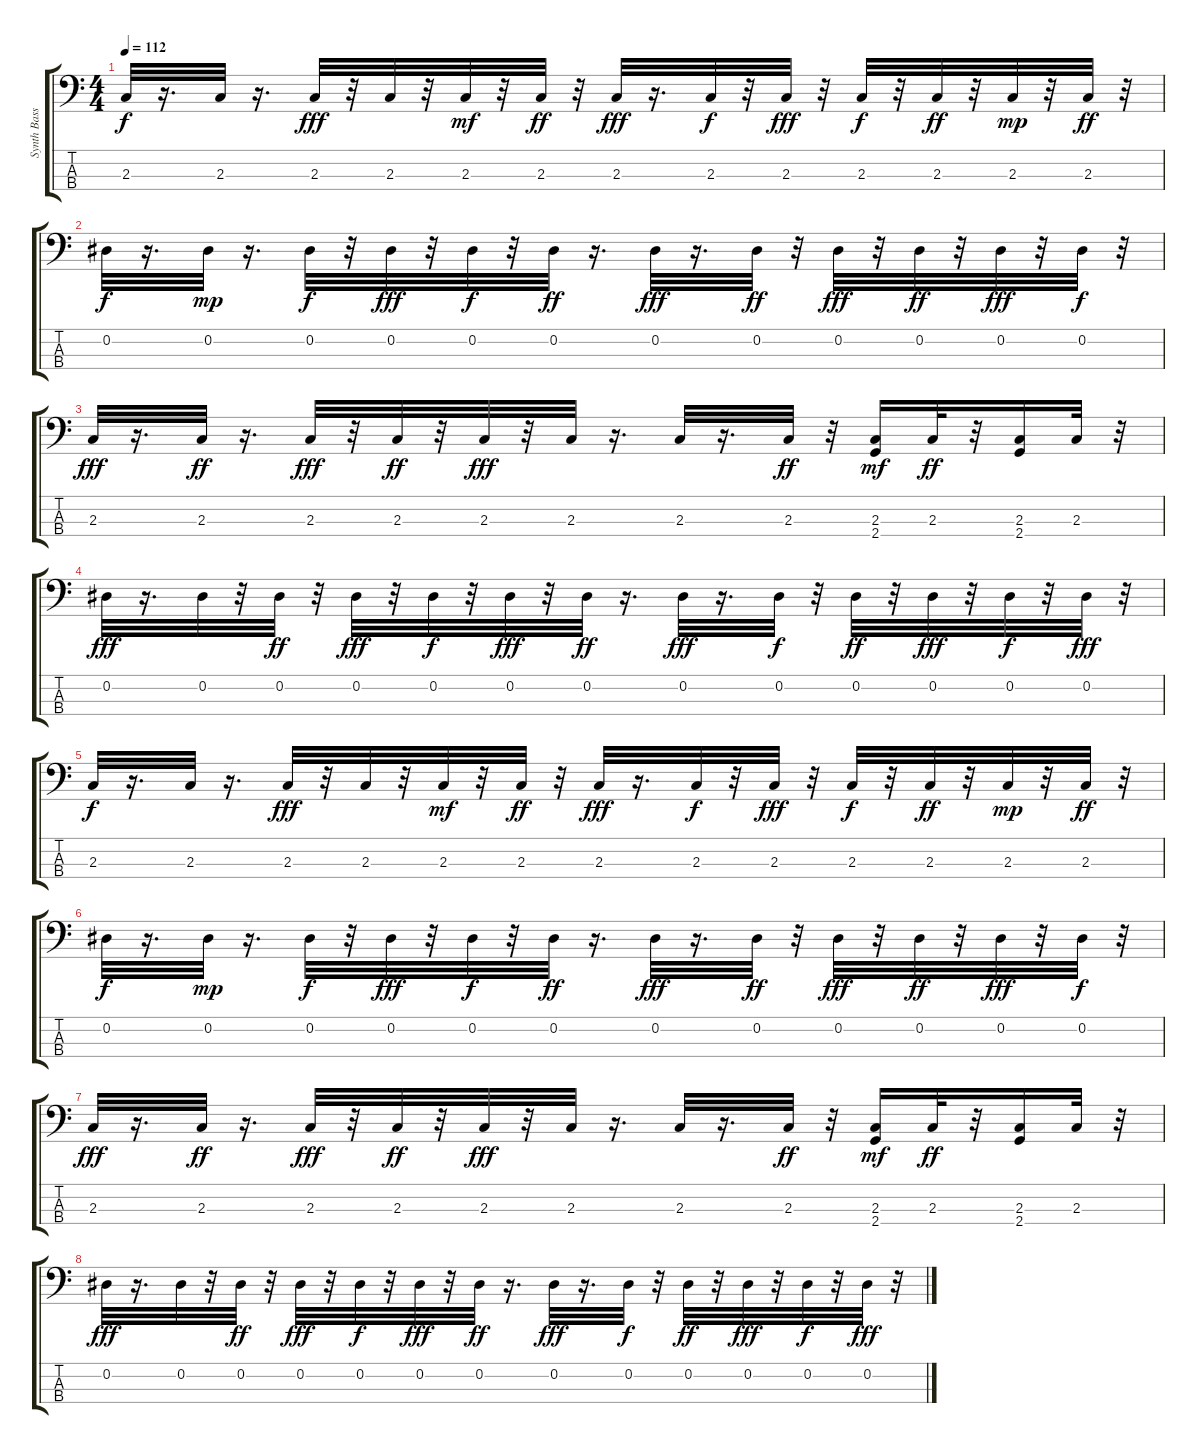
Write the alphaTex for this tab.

\track ("Synth Bass" "Synth Bass") {instrument synthbass1}
\staff {score tabs}
\tuning (Ab2 Eb2 Bb1 F1) {hide}
\ts (4 4)
\tempo 112
\clef f4
\ks c
2.3.32{dy f volume 16 instrument synthbass1} r.16{d} 2.3.32 r.16{d} 2.3.32{dy fff} r.32 2.3.32 r.32 2.3.32{dy mf} r.32 2.3.32{dy ff} r.32 2.3.32{dy fff} r.16{d} 2.3.32{dy f} r.32 2.3.32{dy fff} r.32 2.3.32{dy f} r.32 2.3.32{dy ff} r.32 2.3.32{dy mp} r.32 2.3.32{dy ff} r.32 |
0.2.32{dy f} r.16{d} 0.2.32{dy mp} r.16{d} 0.2.32{dy f} r.32 0.2.32{dy fff} r.32 0.2.32{dy f} r.32 0.2.32{dy ff} r.16{d} 0.2.32{dy fff} r.16{d} 0.2.32{dy ff} r.32 0.2.32{dy fff} r.32 0.2.32{dy ff} r.32 0.2.32{dy fff} r.32 0.2.32{dy f} r.32 |
2.3.32{dy fff} r.16{d} 2.3.32{dy ff} r.16{d} 2.3.32{dy fff} r.32 2.3.32{dy ff} r.32 2.3.32{dy fff} r.32 2.3.32 r.16{d} 2.3.32 r.16{d} 2.3.32{dy ff} r.32 (2.3 2.4).16{dy mf} 2.3.32{dy ff} r.32 (2.3 2.4).16 2.3.32 r.32 |
0.2.32{dy fff} r.16{d} 0.2.32 r.32 0.2.32{dy ff} r.32 0.2.32{dy fff} r.32 0.2.32{dy f} r.32 0.2.32{dy fff} r.32 0.2.32{dy ff} r.16{d} 0.2.32{dy fff} r.16{d} 0.2.32{dy f} r.32 0.2.32{dy ff} r.32 0.2.32{dy fff} r.32 0.2.32{dy f} r.32 0.2.32{dy fff} r.32 |
2.3.32{dy f} r.16{d} 2.3.32 r.16{d} 2.3.32{dy fff} r.32 2.3.32 r.32 2.3.32{dy mf} r.32 2.3.32{dy ff} r.32 2.3.32{dy fff} r.16{d} 2.3.32{dy f} r.32 2.3.32{dy fff} r.32 2.3.32{dy f} r.32 2.3.32{dy ff} r.32 2.3.32{dy mp} r.32 2.3.32{dy ff} r.32 |
0.2.32{dy f} r.16{d} 0.2.32{dy mp} r.16{d} 0.2.32{dy f} r.32 0.2.32{dy fff} r.32 0.2.32{dy f} r.32 0.2.32{dy ff} r.16{d} 0.2.32{dy fff} r.16{d} 0.2.32{dy ff} r.32 0.2.32{dy fff} r.32 0.2.32{dy ff} r.32 0.2.32{dy fff} r.32 0.2.32{dy f} r.32 |
2.3.32{dy fff} r.16{d} 2.3.32{dy ff} r.16{d} 2.3.32{dy fff} r.32 2.3.32{dy ff} r.32 2.3.32{dy fff} r.32 2.3.32 r.16{d} 2.3.32 r.16{d} 2.3.32{dy ff} r.32 (2.3 2.4).16{dy mf} 2.3.32{dy ff} r.32 (2.3 2.4).16 2.3.32 r.32 |
0.2.32{dy fff} r.16{d} 0.2.32 r.32 0.2.32{dy ff} r.32 0.2.32{dy fff} r.32 0.2.32{dy f} r.32 0.2.32{dy fff} r.32 0.2.32{dy ff} r.16{d} 0.2.32{dy fff} r.16{d} 0.2.32{dy f} r.32 0.2.32{dy ff} r.32 0.2.32{dy fff} r.32 0.2.32{dy f} r.32 0.2.32{dy fff} r.32
